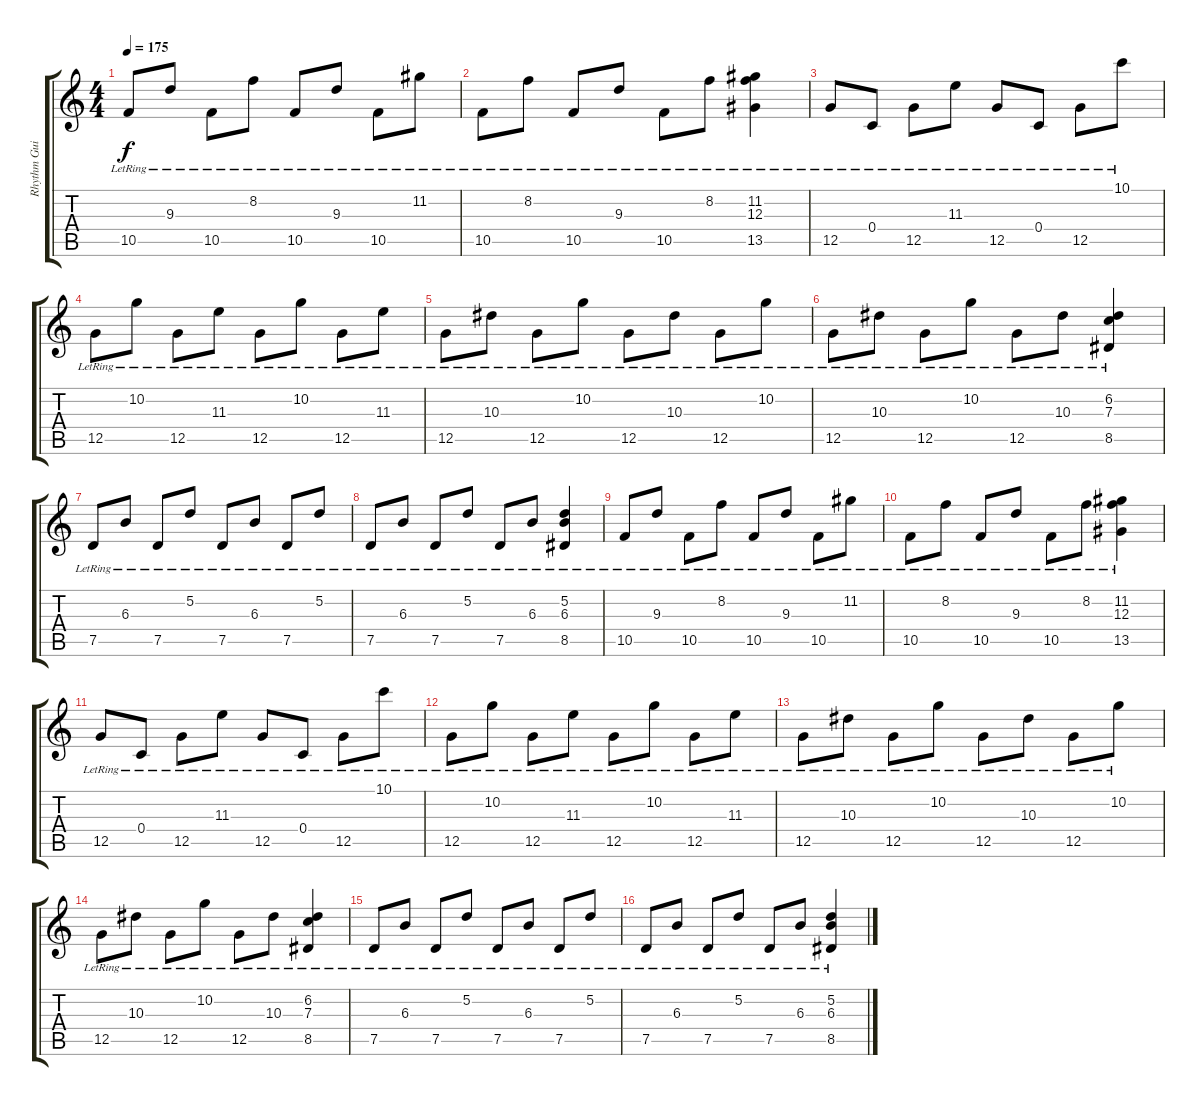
\track ("Rhythm Guitar 1" "Rhythm Gui") {instrument distortionguitar}
\staff {score tabs}
\tuning (D4 A3 F3 C3 G2 C2) {hide}
\ts (4 4)
\tempo 175
\clef g2
\ks c
10.5{lr}.8{dy f} 9.3{lr}.8 10.5{lr}.8 8.2{lr}.8 10.5{lr}.8 9.3{lr}.8 10.5{lr}.8 11.2{lr}.8 |
10.5{lr}.8 8.2{lr}.8 10.5{lr}.8 9.3{lr}.8 10.5{lr}.8 8.2{lr}.8 (11.2{lr} 12.3{lr} 13.5{lr}).4 |
12.5{lr}.8 0.4{lr}.8 12.5{lr}.8 11.3{lr}.8 12.5{lr}.8 0.4{lr}.8 12.5{lr}.8 10.1{lr}.8 |
12.5{lr}.8 10.2{lr}.8 12.5{lr}.8 11.3{lr}.8 12.5{lr}.8 10.2{lr}.8 12.5{lr}.8 11.3{lr}.8 |
12.5{lr}.8 10.3{lr}.8 12.5{lr}.8 10.2{lr}.8 12.5{lr}.8 10.3{lr}.8 12.5{lr}.8 10.2{lr}.8 |
12.5{lr}.8 10.3{lr}.8 12.5{lr}.8 10.2{lr}.8 12.5{lr}.8 10.3{lr}.8 (6.2{lr} 7.3{lr} 8.5{lr}).4 |
7.5{lr}.8 6.3{lr}.8 7.5{lr}.8 5.2{lr}.8 7.5{lr}.8 6.3{lr}.8 7.5{lr}.8 5.2{lr}.8 |
7.5{lr}.8 6.3{lr}.8 7.5{lr}.8 5.2{lr}.8 7.5{lr}.8 6.3{lr}.8 (5.2{lr} 6.3{lr} 8.5{lr}).4 |
10.5{lr}.8 9.3{lr}.8 10.5{lr}.8 8.2{lr}.8 10.5{lr}.8 9.3{lr}.8 10.5{lr}.8 11.2{lr}.8 |
10.5{lr}.8 8.2{lr}.8 10.5{lr}.8 9.3{lr}.8 10.5{lr}.8 8.2{lr}.8 (11.2{lr} 12.3{lr} 13.5{lr}).4 |
12.5{lr}.8 0.4{lr}.8 12.5{lr}.8 11.3{lr}.8 12.5{lr}.8 0.4{lr}.8 12.5{lr}.8 10.1{lr}.8 |
12.5{lr}.8 10.2{lr}.8 12.5{lr}.8 11.3{lr}.8 12.5{lr}.8 10.2{lr}.8 12.5{lr}.8 11.3{lr}.8 |
12.5{lr}.8 10.3{lr}.8 12.5{lr}.8 10.2{lr}.8 12.5{lr}.8 10.3{lr}.8 12.5{lr}.8 10.2{lr}.8 |
12.5{lr}.8 10.3{lr}.8 12.5{lr}.8 10.2{lr}.8 12.5{lr}.8 10.3{lr}.8 (6.2{lr} 7.3{lr} 8.5{lr}).4 |
7.5{lr}.8 6.3{lr}.8 7.5{lr}.8 5.2{lr}.8 7.5{lr}.8 6.3{lr}.8 7.5{lr}.8 5.2{lr}.8 |
7.5{lr}.8 6.3{lr}.8 7.5{lr}.8 5.2{lr}.8 7.5{lr}.8 6.3{lr}.8 (5.2{lr} 6.3{lr} 8.5{lr}).4
